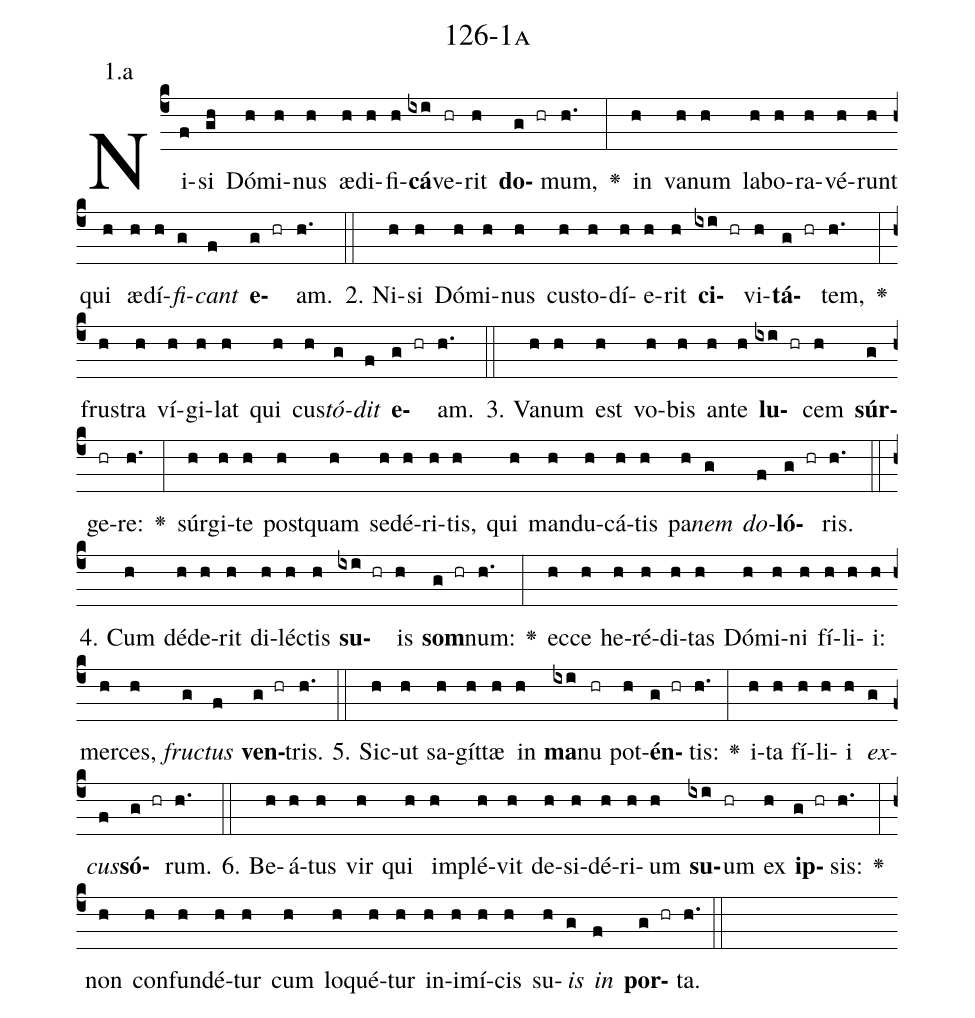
name: 126-1a;
annotation: 1.a;
%%
(c4)Ni(f)si(gh) Dó(h)mi(h)nus(h) æ(h)di(h)fi(h)<b>cá</b>(ixi)ve(hr)rit(h) <b>do</b>(g hr)mum,(h.) <v>\greheightstar</v>(:) in(h) va(h)num(h) la(h)bo(h)ra(h)vé(h)runt(h) qui(h) æ(h)dí(h)<i>fi</i>(g)<i>cant</i>(f) <b>e</b>(g hr)am.(h.) (::)
2. Ni(h)si(h) Dó(h)mi(h)nus(h) cus(h)to(h)dí(h)e(h)rit(h) <b>ci</b>(ixi hr)vi(h)<b>tá</b>(g hr)tem,(h.) <v>\greheightstar</v>(:) frus(h)tra(h) ví(h)gi(h)lat(h) qui(h) cus(h)<i>tó</i>(g)<i>dit</i>(f) <b>e</b>(g hr)am.(h.) (::)
3. Va(h)num(h) est(h) vo(h)bis(h) an(h)te(h) <b>lu</b>(ixi hr)cem(h) <b>súr</b>(g)ge(hr)re:(h.) <v>\greheightstar</v>(:) súr(h)gi(h)te(h) post(h)quam(h) se(h)dé(h)ri(h)tis,(h) qui(h) man(h)du(h)cá(h)tis(h) pa(h)<i>nem</i>(g) <i>do</i>(f)<b>ló</b>(g hr)ris.(h.) (::)
4. Cum(h) dé(h)de(h)rit(h) di(h)léc(h)tis(h) <b>su</b>(ixi hr)is(h) <b>som</b>(g hr)num:(h.) <v>\greheightstar</v>(:) ec(h)ce(h) he(h)ré(h)di(h)tas(h) Dó(h)mi(h)ni(h) fí(h)li(h)i:(h) mer(h)ces,(h) <i>fruc</i>(g)<i>tus</i>(f) <b>ven</b>(g hr)tris.(h.) (::)
5. Sic(h)ut(h) sa(h)gít(h)tæ(h) in(h) <b>ma</b>(ixi)nu(hr) pot(h)<b>én</b>(g hr)tis:(h.) <v>\greheightstar</v>(:) i(h)ta(h) fí(h)li(h)i(h) <i>ex</i>(g)<i>cus</i>(f)<b>só</b>(g hr)rum.(h.) (::)
6. Be(h)á(h)tus(h) vir(h) qui(h) im(h)plé(h)vit(h) de(h)si(h)dé(h)ri(h)um(h) <b>su</b>(ixi)um(hr) ex(h) <b>ip</b>(g hr)sis:(h.) <v>\greheightstar</v>(:) non(h) con(h)fun(h)dé(h)tur(h) cum(h) lo(h)qué(h)tur(h) in(h)i(h)mí(h)cis(h) su(h)<i>is</i>(g) <i>in</i>(f) <b>por</b>(g hr)ta.(h.) (::)
